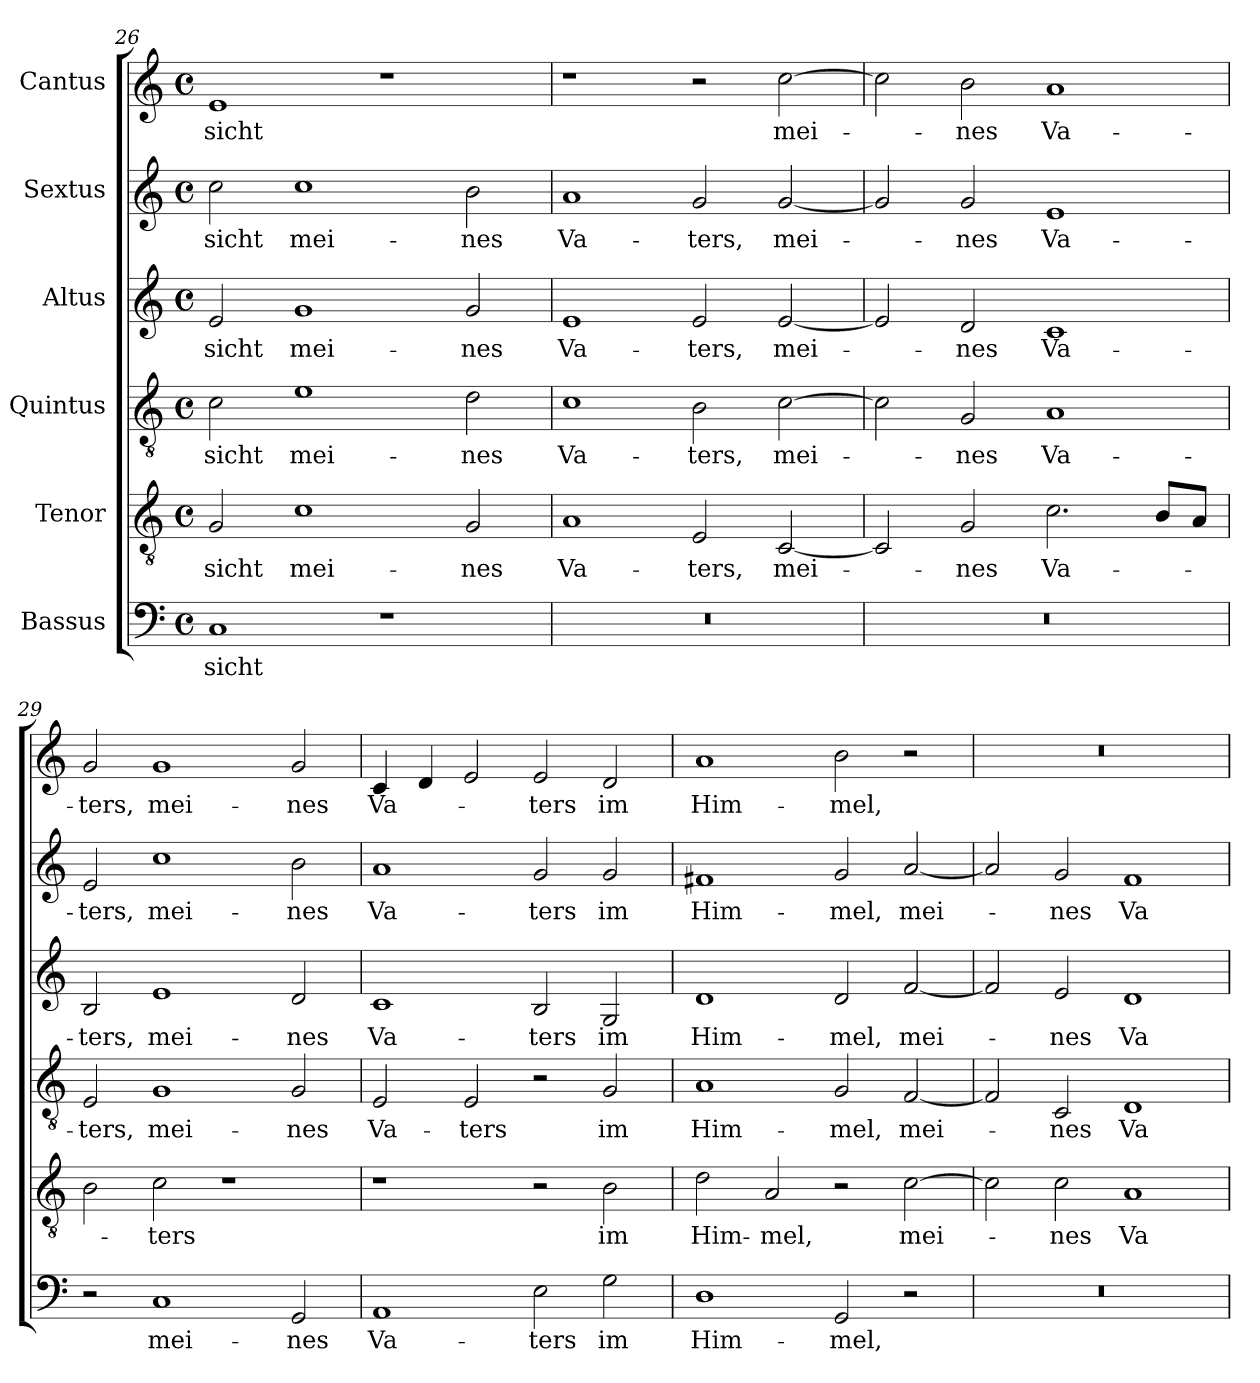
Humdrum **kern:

**kern	**text	**kern	**text	**kern	**text	**kern	**text	**kern	**text	**kern	**text
*part6	*part6	*part5	*part5	*part4	*part4	*part3	*part3	*part2	*part2	*part1	*part1
*staff6	*staff6	*staff5	*staff5	*staff4	*staff4	*staff3	*staff3	*staff2	*staff2	*staff1	*staff1
*I"Bassus	*	*I"Tenor	*	*I"Quintus	*	*I"Altus	*	*I"Sextus	*	*I"Cantus	*
*clefF4	*	*clefGv2	*	*clefGv2	*	*clefG2	*	*clefG2	*	*clefG2	*
*k[]	*	*k[]	*	*k[]	*	*k[]	*	*k[]	*	*k[]	*
*M4/2	*	*M4/2	*	*M4/2	*	*M4/2	*	*M4/2	*	*M4/2	*
*met(c)	*	*met(c)	*	*met(c)	*	*met(c)	*	*met(c)	*	*met(c)	*
=26	=26	=26	=26	=26	=26	=26	=26	=26	=26	=26	=26
!	!LO:LY:b	!	!LO:LY:b	!	!LO:LY:b	!	!LO:LY:b	!	!LO:LY:b	!	!LO:LY:b
1C	-sicht	2G/	-sicht	2c\	-sicht	2e/	-sicht	2cc\	-sicht	1e	-sicht
!	!	!	!LO:LY:b	!	!LO:LY:b	!	!LO:LY:b	!	!LO:LY:b	!	!
.	.	1c	mei-	1e	mei-	1g	mei-	1cc	mei-	.	.
1r	.	.	.	.	.	.	.	.	.	1r	.
!	!	!	!LO:LY:b	!	!LO:LY:b	!	!LO:LY:b	!	!LO:LY:b	!	!
.	.	2G/	-nes	2d\	-nes	2g/	-nes	2b\	-nes	.	.
=27	=27	=27	=27	=27	=27	=27	=27	=27	=27	=27	=27
!	!	!	!LO:LY:b	!	!LO:LY:b	!	!LO:LY:b	!	!LO:LY:b	!	!
0r	.	1A	Va-	1c	Va-	1e	Va-	1a	Va-	1r	.
!	!	!	!LO:LY:b	!	!LO:LY:b	!	!LO:LY:b	!	!LO:LY:b	!	!
.	.	2E/	-ters,	2B\	-ters,	2e/	-ters,	2g/	-ters,	2r	.
!	!	!	!LO:LY:b	!	!LO:LY:b	!	!LO:LY:b	!	!LO:LY:b	!	!LO:LY:b
.	.	[2C/	mei-	[2c\	mei-	[2e/	mei-	[2g/	mei-	[2cc\	mei-
!!LO:PB:g=z
=28	=28	=28	=28	=28	=28	=28	=28	=28	=28	=28	=28
0r	.	2C/]	.	2c\]	.	2e/]	.	2g/]	.	2cc\]	.
!	!	!	!LO:LY:b	!	!LO:LY:b	!	!LO:LY:b	!	!LO:LY:b	!	!LO:LY:b
.	.	2G/	nes	2G/	nes	2d/	nes	2g/	nes	2b\	nes
!	!	!	!LO:LY:b	!	!LO:LY:b	!	!LO:LY:b	!	!LO:LY:b	!	!LO:LY:b
.	.	2.c\	Va-	1A	Va-	1c	Va-	1e	Va-	1a	Va-
.	.	8B/L	.	.	.	.	.	.	.	.	.
.	.	8A/J	.	.	.	.	.	.	.	.	.
=29	=29	=29	=29	=29	=29	=29	=29	=29	=29	=29	=29
!	!	!	!	!	!LO:LY:b	!	!LO:LY:b	!	!LO:LY:b	!	!LO:LY:b
2r	.	2B\	.	2E/	-ters,	2B/	-ters,	2e/	-ters,	2g/	-ters,
!	!LO:LY:b	!	!LO:LY:b	!	!LO:LY:b	!	!LO:LY:b	!	!LO:LY:b	!	!LO:LY:b
1C	mei-	2c\	-ters	1G	mei-	1e	mei-	1cc	mei-	1g	mei-
.	.	1r	.	.	.	.	.	.	.	.	.
!	!LO:LY:b	!	!	!	!LO:LY:b	!	!LO:LY:b	!	!LO:LY:b	!	!LO:LY:b
2GG/	-nes	.	.	2G/	-nes	2d/	-nes	2b\	-nes	2g/	-nes
=30	=30	=30	=30	=30	=30	=30	=30	=30	=30	=30	=30
!	!LO:LY:b	!	!	!	!LO:LY:b	!	!LO:LY:b	!	!LO:LY:b	!	!LO:LY:b
1AA	Va-	1r	.	2E/	Va-	1c	Va-	1a	Va-	4c/	Va-
.	.	.	.	.	.	.	.	.	.	4d/	.
!	!	!	!	!	!LO:LY:b	!	!	!	!	!	!
.	.	.	.	2E/	-ters	.	.	.	.	2e/	.
!	!LO:LY:b	!	!	!	!	!	!LO:LY:b	!	!LO:LY:b	!	!LO:LY:b
2E\	-ters	2r	.	2r	.	2B/	-ters	2g/	-ters	2e/	-ters
!	!LO:LY:b	!	!LO:LY:b	!	!LO:LY:b	!	!LO:LY:b	!	!LO:LY:b	!	!LO:LY:b
2G\	im	2B\	im	2G/	im	2G/	im	2g/	im	2d/	im
=31	=31	=31	=31	=31	=31	=31	=31	=31	=31	=31	=31
!	!LO:LY:b	!	!LO:LY:b	!	!LO:LY:b	!	!LO:LY:b	!	!LO:LY:b	!	!LO:LY:b
1D	Him-	2d\	Him-	1A	Him-	1d	Him-	1f#X	Him-	1a	Him-
!	!	!	!LO:LY:b	!	!	!	!	!	!	!	!
.	.	2A/	-mel,	.	.	.	.	.	.	.	.
!	!LO:LY:b	!	!	!	!LO:LY:b	!	!LO:LY:b	!	!LO:LY:b	!	!LO:LY:b
2GG/	-mel,	2r	.	2G/	-mel,	2d/	-mel,	2g/	-mel,	2b\	-mel,
!	!	!	!LO:LY:b	!	!LO:LY:b	!	!LO:LY:b	!	!LO:LY:b	!	!
2r	.	[2c\	mei-	[2F/	mei-	[2f/	mei-	[2a/	mei-	2r	.
=32	=32	=32	=32	=32	=32	=32	=32	=32	=32	=32	=32
0r	.	2c\]	.	2F/]	.	2f/]	.	2a/]	.	0r	.
!	!	!	!LO:LY:b	!	!LO:LY:b	!	!LO:LY:b	!	!LO:LY:b	!	!
.	.	2c\	-nes	2C/	-nes	2e/	-nes	2g/	-nes	.	.
!	!	!	!LO:LY:b	!	!LO:LY:b	!	!LO:LY:b	!	!LO:LY:b	!	!
.	.	1A	Va-	1D	Va-	1d	Va-	1f	Va-	.	.
=	=	=	=	=	=	=	=	=	=	=	=
*-	*-	*-	*-	*-	*-	*-	*-	*-	*-	*-	*-
